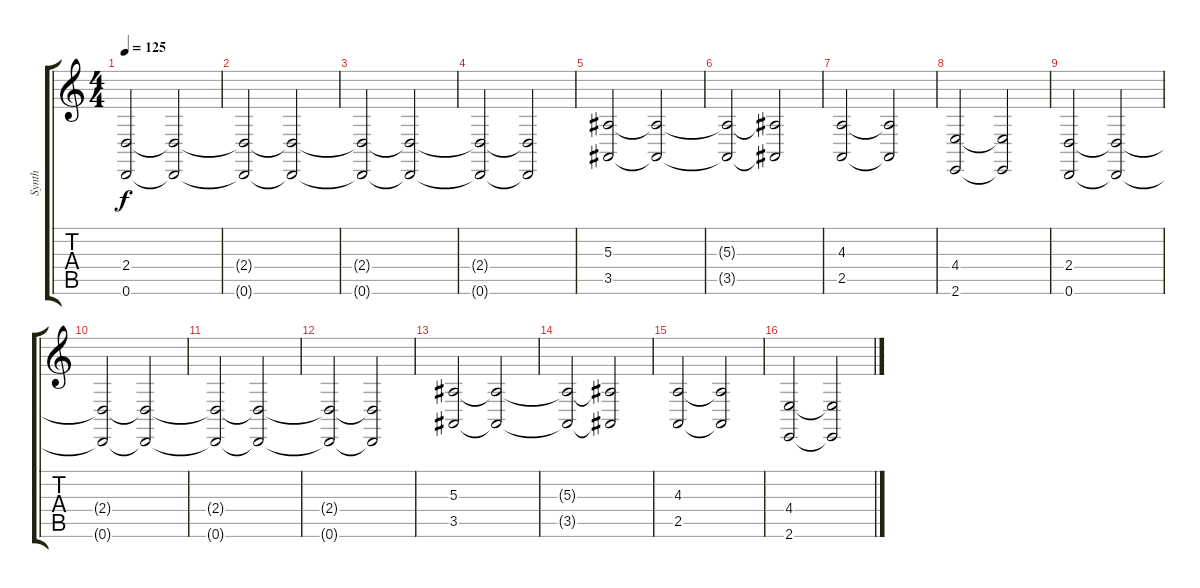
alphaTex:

\track ("Synth" "Synth") {instrument synthstrings2}
\staff {score tabs}
\tuning (D4 A3 F3 C3 G2 D2) {hide}
\ts (4 4)
\tempo 125
\clef g2
\ks c
(2.4 0.6).2{dy f} (2.4{t} 0.6{t}).2 |
(2.4{t} 0.6{t}).2 (2.4{t} 0.6{t}).2 |
(2.4{t} 0.6{t}).2 (2.4{t} 0.6{t}).2 |
(2.4{t} 0.6{t}).2 (2.4{t} 0.6{t}).2 |
(5.3 3.5).2 (5.3{t} 3.5{t}).2 |
(5.3{t} 3.5{t}).2 (5.3{t} 3.5{t}).2 |
(4.3 2.5).2 (4.3{t} 2.5{t}).2 |
(4.4 2.6).2 (4.4{t} 2.6{t}).2 |
(2.4 0.6).2 (2.4{t} 0.6{t}).2 |
(2.4{t} 0.6{t}).2 (2.4{t} 0.6{t}).2 |
(2.4{t} 0.6{t}).2 (2.4{t} 0.6{t}).2 |
(2.4{t} 0.6{t}).2 (2.4{t} 0.6{t}).2 |
(5.3 3.5).2 (5.3{t} 3.5{t}).2 |
(5.3{t} 3.5{t}).2 (5.3{t} 3.5{t}).2 |
(4.3 2.5).2 (4.3{t} 2.5{t}).2 |
(4.4 2.6).2 (4.4{t} 2.6{t}).2
